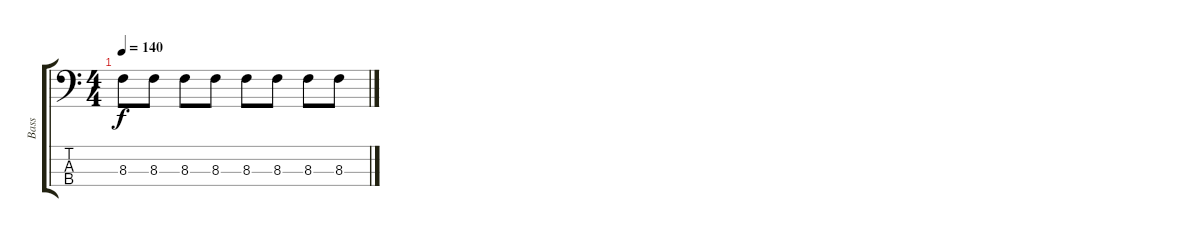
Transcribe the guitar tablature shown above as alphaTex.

\track ("Bass" "Bass") {instrument electricbassfinger}
\staff {score tabs}
\tuning (G2 D2 A1 E1) {hide}
\ts (4 4)
\tempo 140
\clef f4
\ks c
8.3.8{dy f} 8.3.8 8.3.8 8.3.8 8.3.8 8.3.8 8.3.8 8.3.8
